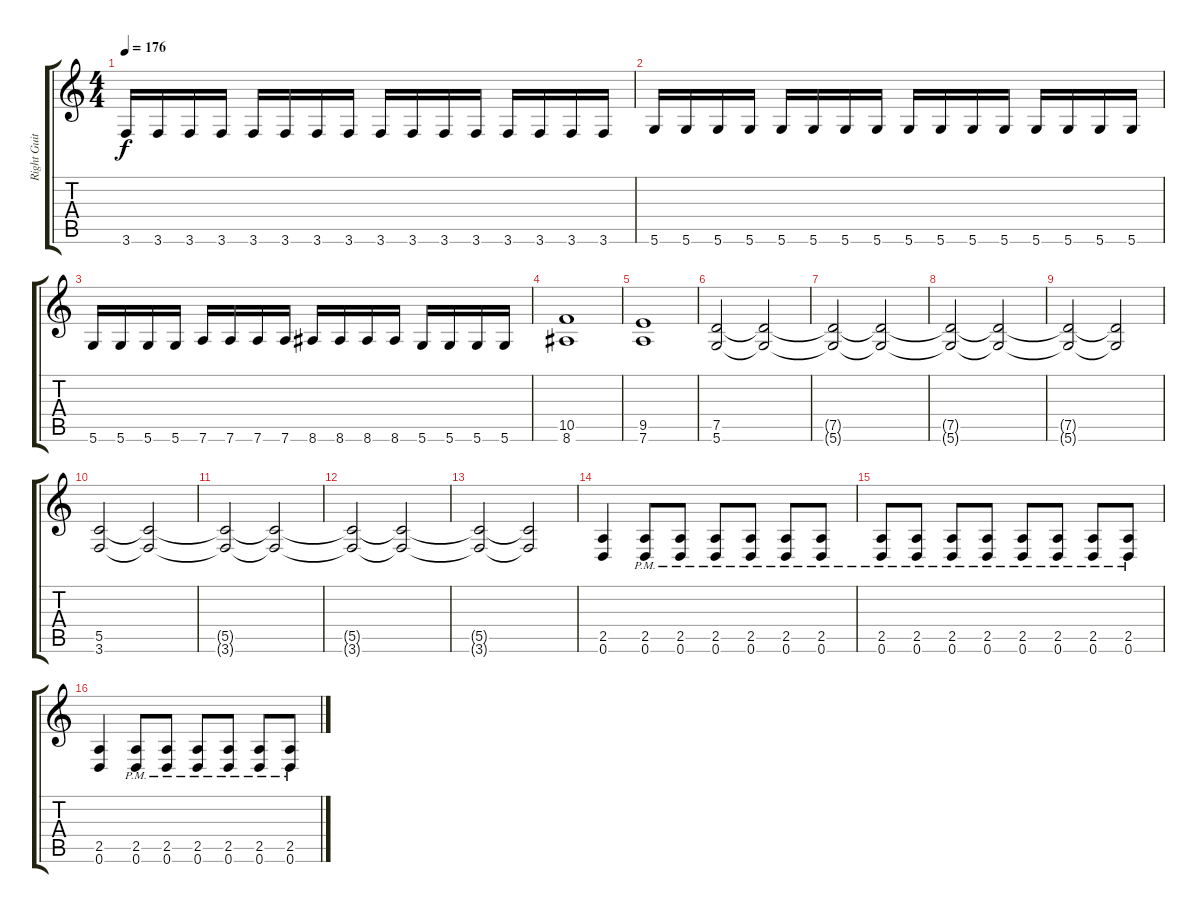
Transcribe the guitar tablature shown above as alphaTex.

\track ("Right Guitar" "Right Guit") {instrument distortionguitar}
\staff {score tabs}
\tuning (D4 A3 F3 C3 G2 D2) {hide}
\ts (4 4)
\tempo 176
\clef g2
\ks c
3.6.16{dy f} 3.6.16 3.6.16 3.6.16 3.6.16 3.6.16 3.6.16 3.6.16 3.6.16 3.6.16 3.6.16 3.6.16 3.6.16 3.6.16 3.6.16 3.6.16 |
5.6.16 5.6.16 5.6.16 5.6.16 5.6.16 5.6.16 5.6.16 5.6.16 5.6.16 5.6.16 5.6.16 5.6.16 5.6.16 5.6.16 5.6.16 5.6.16 |
5.6.16 5.6.16 5.6.16 5.6.16 7.6.16 7.6.16 7.6.16 7.6.16 8.6.16 8.6.16 8.6.16 8.6.16 5.6.16 5.6.16 5.6.16 5.6.16 |
(10.5 8.6).1 |
(9.5 7.6).1 |
(7.5 5.6).2 (7.5{t} 5.6{t}).2 |
(7.5{t} 5.6{t}).2 (7.5{t} 5.6{t}).2 |
(7.5{t} 5.6{t}).2 (7.5{t} 5.6{t}).2 |
(7.5{t} 5.6{t}).2 (7.5{t} 5.6{t}).2 |
(5.5 3.6).2 (5.5{t} 3.6{t}).2 |
(5.5{t} 3.6{t}).2 (5.5{t} 3.6{t}).2 |
(5.5{t} 3.6{t}).2 (5.5{t} 3.6{t}).2 |
(5.5{t} 3.6{t}).2 (5.5{t} 3.6{t}).2 |
(2.5 0.6).4 (2.5{pm} 0.6{pm}).8 (2.5{pm} 0.6{pm}).8 (2.5{pm} 0.6{pm}).8 (2.5{pm} 0.6{pm}).8 (2.5{pm} 0.6{pm}).8 (2.5{pm} 0.6{pm}).8 |
(2.5{pm} 0.6{pm}).8 (2.5{pm} 0.6{pm}).8 (2.5{pm} 0.6{pm}).8 (2.5{pm} 0.6{pm}).8 (2.5{pm} 0.6{pm}).8 (2.5{pm} 0.6{pm}).8 (2.5{pm} 0.6{pm}).8 (2.5{pm} 0.6{pm}).8 |
(2.5 0.6).4 (2.5{pm} 0.6{pm}).8 (2.5{pm} 0.6{pm}).8 (2.5{pm} 0.6{pm}).8 (2.5{pm} 0.6{pm}).8 (2.5{pm} 0.6{pm}).8 (2.5{pm} 0.6{pm}).8
